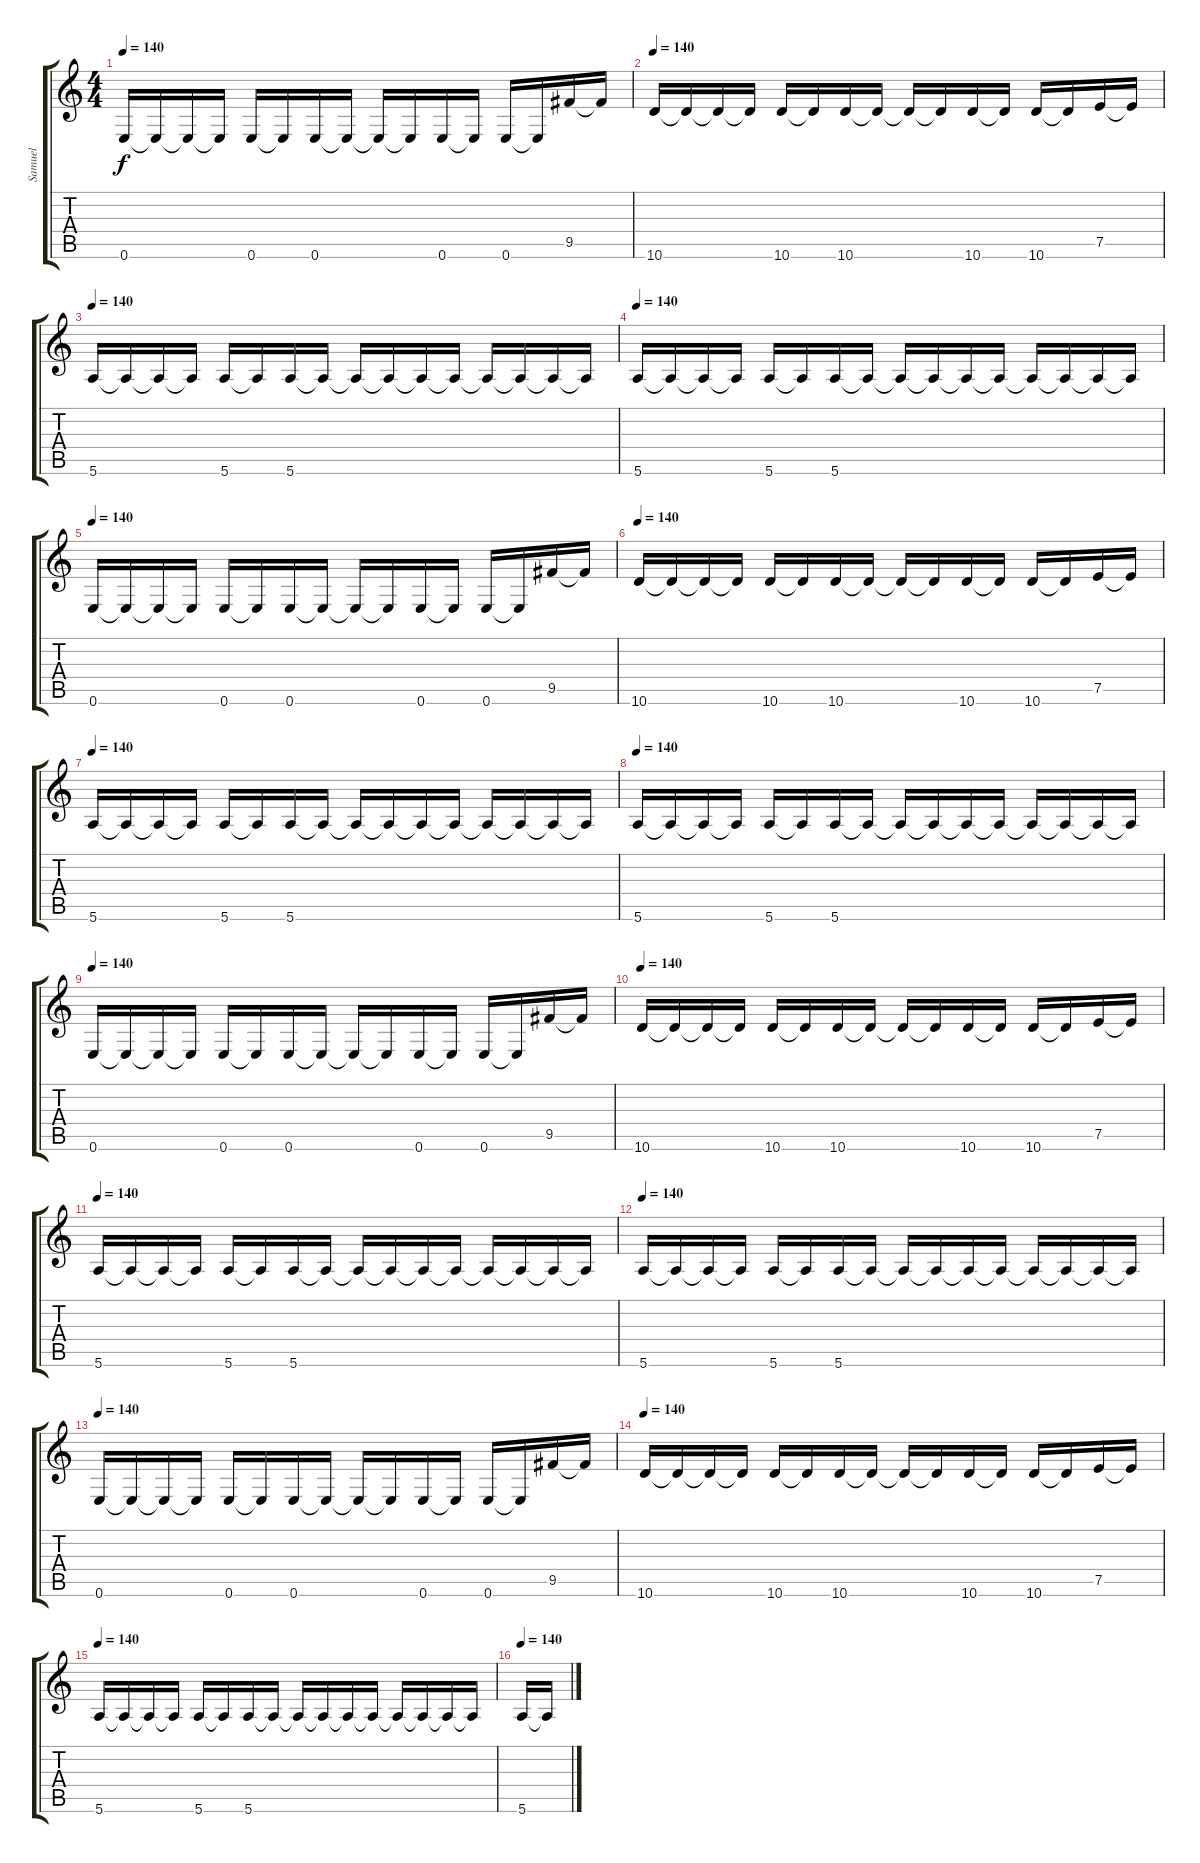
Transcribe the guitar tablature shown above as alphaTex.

\track ("Samuel" "Samuel") {instrument electricbassfinger}
\staff {score tabs}
\tuning (E4 B3 G3 D3 A2 E2) {hide}
\ts (4 4)
\tempo 140
\clef g2
\ks c
0.6.16{dy f} 0.6{t}.16 0.6{t}.16 0.6{t}.16 0.6.16 0.6{t}.16 0.6.16 0.6{t}.16 0.6{t}.16 0.6{t}.16 0.6.16 0.6{t}.16 0.6.16 0.6{t}.16 9.5.16 9.5{t}.16 |
\tempo 140
10.6.16 10.6{t}.16 10.6{t}.16 10.6{t}.16 10.6.16 10.6{t}.16 10.6.16 10.6{t}.16 10.6{t}.16 10.6{t}.16 10.6.16 10.6{t}.16 10.6.16 10.6{t}.16 7.5.16 7.5{t}.16 |
\tempo 140
5.6.16 5.6{t}.16 5.6{t}.16 5.6{t}.16 5.6.16 5.6{t}.16 5.6.16 5.6{t}.16 5.6{t}.16 5.6{t}.16 5.6{t}.16 5.6{t}.16 5.6{t}.16 5.6{t}.16 5.6{t}.16 5.6{t}.16 |
\tempo 140
5.6.16 5.6{t}.16 5.6{t}.16 5.6{t}.16 5.6.16 5.6{t}.16 5.6.16 5.6{t}.16 5.6{t}.16 5.6{t}.16 5.6{t}.16 5.6{t}.16 5.6{t}.16 5.6{t}.16 5.6{t}.16 5.6{t}.16 |
\tempo 140
0.6.16 0.6{t}.16 0.6{t}.16 0.6{t}.16 0.6.16 0.6{t}.16 0.6.16 0.6{t}.16 0.6{t}.16 0.6{t}.16 0.6.16 0.6{t}.16 0.6.16 0.6{t}.16 9.5.16 9.5{t}.16 |
\tempo 140
10.6.16 10.6{t}.16 10.6{t}.16 10.6{t}.16 10.6.16 10.6{t}.16 10.6.16 10.6{t}.16 10.6{t}.16 10.6{t}.16 10.6.16 10.6{t}.16 10.6.16 10.6{t}.16 7.5.16 7.5{t}.16 |
\tempo 140
5.6.16 5.6{t}.16 5.6{t}.16 5.6{t}.16 5.6.16 5.6{t}.16 5.6.16 5.6{t}.16 5.6{t}.16 5.6{t}.16 5.6{t}.16 5.6{t}.16 5.6{t}.16 5.6{t}.16 5.6{t}.16 5.6{t}.16 |
\tempo 140
5.6.16 5.6{t}.16 5.6{t}.16 5.6{t}.16 5.6.16 5.6{t}.16 5.6.16 5.6{t}.16 5.6{t}.16 5.6{t}.16 5.6{t}.16 5.6{t}.16 5.6{t}.16 5.6{t}.16 5.6{t}.16 5.6{t}.16 |
\tempo 140
0.6.16 0.6{t}.16 0.6{t}.16 0.6{t}.16 0.6.16 0.6{t}.16 0.6.16 0.6{t}.16 0.6{t}.16 0.6{t}.16 0.6.16 0.6{t}.16 0.6.16 0.6{t}.16 9.5.16 9.5{t}.16 |
\tempo 140
10.6.16 10.6{t}.16 10.6{t}.16 10.6{t}.16 10.6.16 10.6{t}.16 10.6.16 10.6{t}.16 10.6{t}.16 10.6{t}.16 10.6.16 10.6{t}.16 10.6.16 10.6{t}.16 7.5.16 7.5{t}.16 |
\tempo 140
5.6.16 5.6{t}.16 5.6{t}.16 5.6{t}.16 5.6.16 5.6{t}.16 5.6.16 5.6{t}.16 5.6{t}.16 5.6{t}.16 5.6{t}.16 5.6{t}.16 5.6{t}.16 5.6{t}.16 5.6{t}.16 5.6{t}.16 |
\tempo 140
5.6.16 5.6{t}.16 5.6{t}.16 5.6{t}.16 5.6.16 5.6{t}.16 5.6.16 5.6{t}.16 5.6{t}.16 5.6{t}.16 5.6{t}.16 5.6{t}.16 5.6{t}.16 5.6{t}.16 5.6{t}.16 5.6{t}.16 |
\tempo 140
0.6.16 0.6{t}.16 0.6{t}.16 0.6{t}.16 0.6.16 0.6{t}.16 0.6.16 0.6{t}.16 0.6{t}.16 0.6{t}.16 0.6.16 0.6{t}.16 0.6.16 0.6{t}.16 9.5.16 9.5{t}.16 |
\tempo 140
10.6.16 10.6{t}.16 10.6{t}.16 10.6{t}.16 10.6.16 10.6{t}.16 10.6.16 10.6{t}.16 10.6{t}.16 10.6{t}.16 10.6.16 10.6{t}.16 10.6.16 10.6{t}.16 7.5.16 7.5{t}.16 |
\tempo 140
5.6.16 5.6{t}.16 5.6{t}.16 5.6{t}.16 5.6.16 5.6{t}.16 5.6.16 5.6{t}.16 5.6{t}.16 5.6{t}.16 5.6{t}.16 5.6{t}.16 5.6{t}.16 5.6{t}.16 5.6{t}.16 5.6{t}.16 |
\tempo 150
\tempo 140
5.6.16 5.6{t}.16
